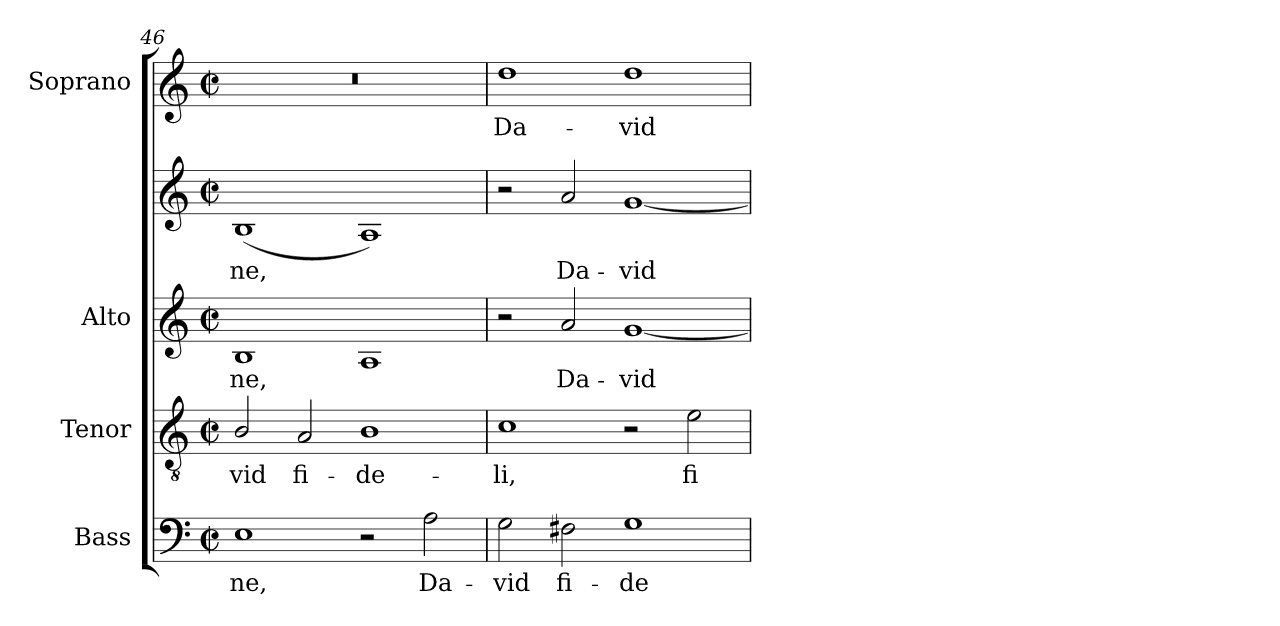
**kern	**text	**kern	**text	**kern	**text	**kern	**text	**kern	**text
*part4	*part4	*part3	*part3	*part2	*part2	*part2	*part2	*part1	*part1
*staff5	*staff5	*staff4	*staff4	*staff3	*staff3	*staff2	*staff2	*staff1	*staff1
*I"Bass	*	*I"Tenor	*	*I"Alto	*	*	*	*I"Soprano	*
*I'B	*	*I'T	*	*I'A	*	*	*	*I'S	*
!!LO:LB:g=z
*clefF4	*	*clefGv2	*	*	*	*clefG2	*	*clefG2	*
*k[]	*	*k[]	*	*k[]	*	*k[]	*	*k[]	*
*C:	*	*C:	*	*C:	*	*C:	*	*C:	*
*M4/2	*	*M4/2	*	*M4/2	*	*M4/2	*	*M4/2	*
*met(c|)	*	*met(c|)	*	*met(c|)	*	*met(c|)	*	*met(c|)	*
=46	=46	=46	=46	=46	=46	=46	=46	=46	=46
!	!LO:LY:b	!	!LO:LY:b	!	!LO:LY:b	!	!LO:LY:b	!	!
1E	-ne,	2B/	-vid	1B	-ne,	(<1B	-ne,	0r	.
!	!	!	!LO:LY:b	!	!	!	!	!	!
.	.	2A	fi-	.	.	.	.	.	.
!	!	!	!LO:LY:b	!	!	!	!	!	!
2r	.	1B	-de-	1A	.	1A)	.	.	.
!	!LO:LY:b	!	!	!	!	!	!	!	!
2A	Da-	.	.	.	.	.	.	.	.
=47	=47	=47	=47	=47	=47	=47	=47	=47	=47
!	!LO:LY:b	!	!LO:LY:b	!	!	!	!	!	!LO:LY:b
2G	-vid	1c	-li,	2r	.	2r	.	1dd	Da-
!	!LO:LY:b	!	!	!	!LO:LY:b	!	!LO:LY:b	!	!
2F#X	fi-	.	.	2a	Da-	2a	Da-	.	.
!	!LO:LY:b	!	!	!	!LO:LY:b	!	!LO:LY:b	!	!LO:LY:b
1G	-de-	2r	.	[1g	-vid	[1g	-vid	1dd	-vid
!	!	!	!LO:LY:b	!	!	!	!	!	!
.	.	2e	fi-	.	.	.	.	.	.
=	=	=	=	=	=	=	=	=	=
*-	*-	*-	*-	*-	*-	*-	*-	*-	*-
